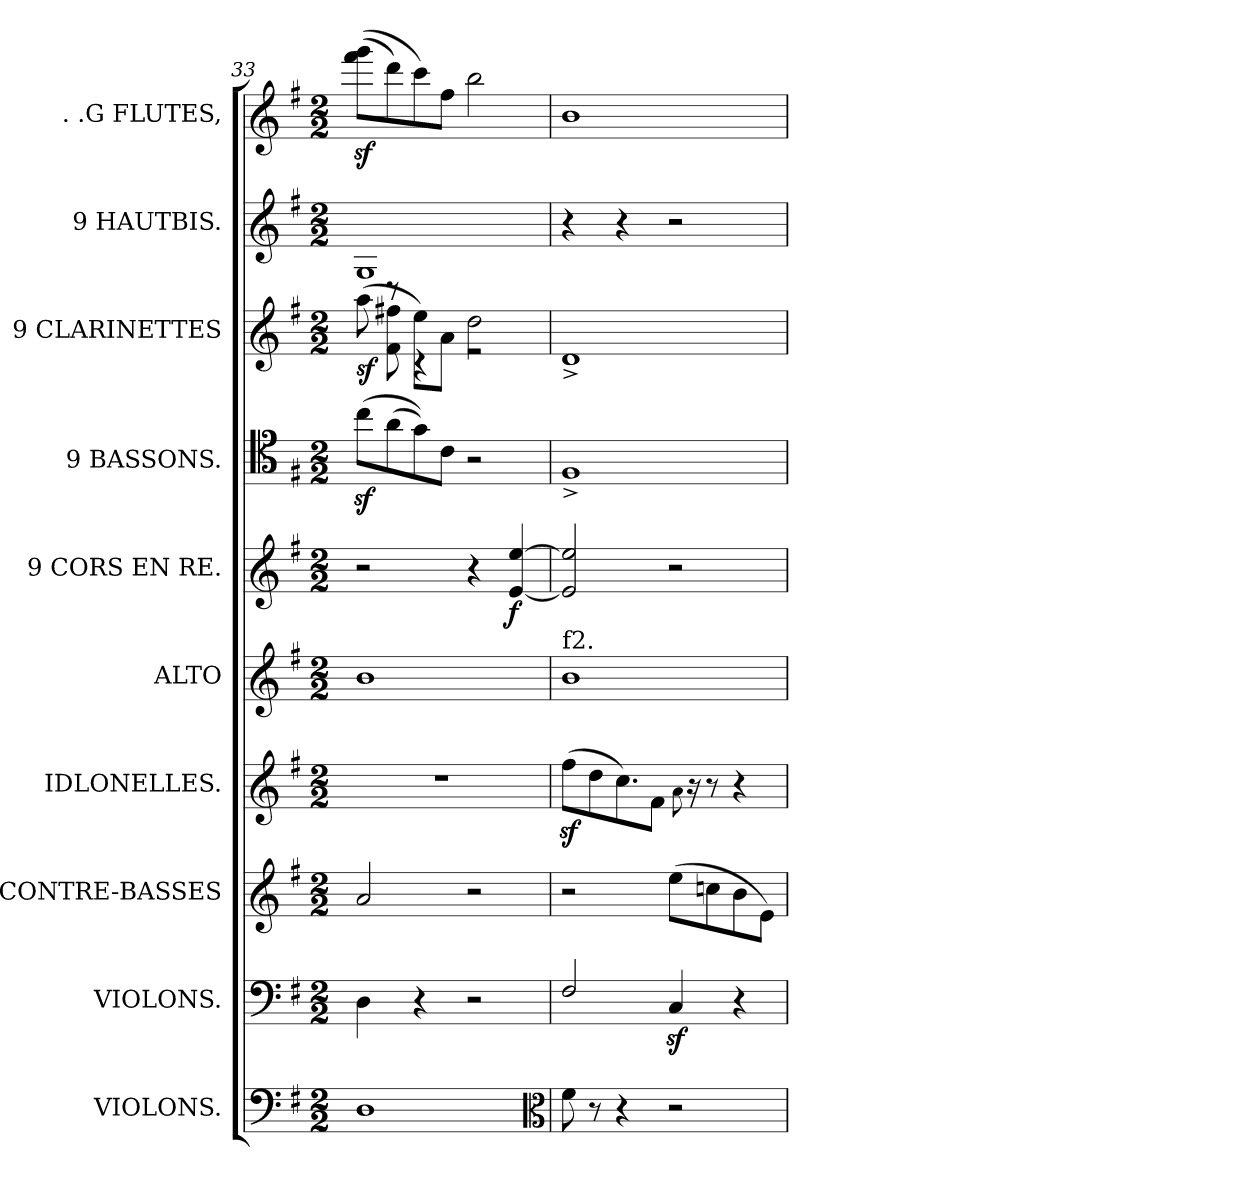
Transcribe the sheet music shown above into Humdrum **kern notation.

**kern	**kern	**kern	**kern	**kern	**kern	**dynam	**kern	**kern	**dynam	**kern	**kern
*part10	*part9	*part8	*part7	*part6	*part5	*part5	*part4	*part3	*part3	*part2	*part1
*staff10	*staff9	*staff8	*staff7	*staff6	*staff5	*staff5	*staff4	*staff3	*staff3	*staff2	*staff1
*I"VIOLONS.	*I"VIOLONS.	*I"CONTRE-BASSES	*I"IDLONELLES.	*I"ALTO	*I"9 CORS EN RE.	*	*I"9 BASSONS.	*I"9 CLARINETTES	*	*I"9 HAUTBIS.	*I". .G FLUTES,
*I'VIO.	*I'VIO.	*I'CONTRE-B.ES	*I'IDL.	*I'A.	*I'9 COR. EN RE.	*	*I'9 B.NS.	*I'9 CLA.	*	*I'9 HAU.	*I'. .G Fl.S,
*clefF4	*clefF4	*clefG2	*clefG2	*clefG2	*clefG2	*	*clefC4	*clefG2	*	*clefG2	*clefG2
*k[f#]	*k[f#]	*k[f#]	*k[f#]	*k[f#]	*k[f#]	*	*k[f#]	*k[f#]	*	*k[f#]	*k[f#]
*M2/2	*M2/2	*M2/2	*M2/2	*M2/2	*M2/2	*	*M2/2	*M2/2	*	*M2/2	*M2/2
=33	=33	=33	=33	=33	=33	=33	=33	=33	=33	=33	=33
*	*	*	*	*	*	*	*	*^	*	*	*
1D\	4D\	2a/	1r	1b\	2r	.	(8ccz\L	(8aa\	8ryy	sf	1G/	((8fff#z\ 8gggz\L
.	.	.	.	.	.	.	(8a\	8r	8f#\ 8ff#X\	.	.	8ddd\)
.	4r	.	.	.	.	.	8g\))	8ee\L)	4r	.	.	8ccc\)
.	.	.	.	.	.	.	8c\J	8a\J	.	.	.	8ff#\J
.	2r	2r	.	.	4r	.	2r	2dd\	2r	.	.	2bb\
.	.	.	.	.	[4e/ [4ee/	f	.	.	.	.	.	.
*	*	*	*	*	*	*	*	*v	*v	*	*	*
*clefC3	*	*	*	*	*	*	*	*	*	*	*
!!LO:PB:g=z
=34	=34	=34	=34	=34	=34	=34	=34	=34	=34	=34	=34
!	!	!	!	!LO:TX:t=f2.	!	!	!	!	!	!	!
8f#\	2F#/	2r	(8ff#z\L	1b\	2e]/ 2ee]/	.	1F#^/	1d^/	.	4r	(1b\
8r	.	.	8dd\	.	.	.	.	.	.	.	.
4r	.	.	8.cc\)	.	.	.	.	.	.	4r	.
.	.	.	8f#\J	.	.	.	.	.	.	.	.
2r	4Cz/	(8ee\L	.	.	2r	.	.	.	.	2r	.
.	.	.	8qqa\	.	.	.	.	.	.	.	.
.	.	.	16r	.	.	.	.	.	.	.	.
.	.	8ccn\	8r	.	.	.	.	.	.	.	.
.	4r	8b\	4r	.	.	.	.	.	.	.	.
.	.	8e\J)	.	.	.	.	.	.	.	.	.
=	=	=	=	=	=	=	=	=	=	=	=
*-	*-	*-	*-	*-	*-	*-	*-	*-	*-	*-	*-
